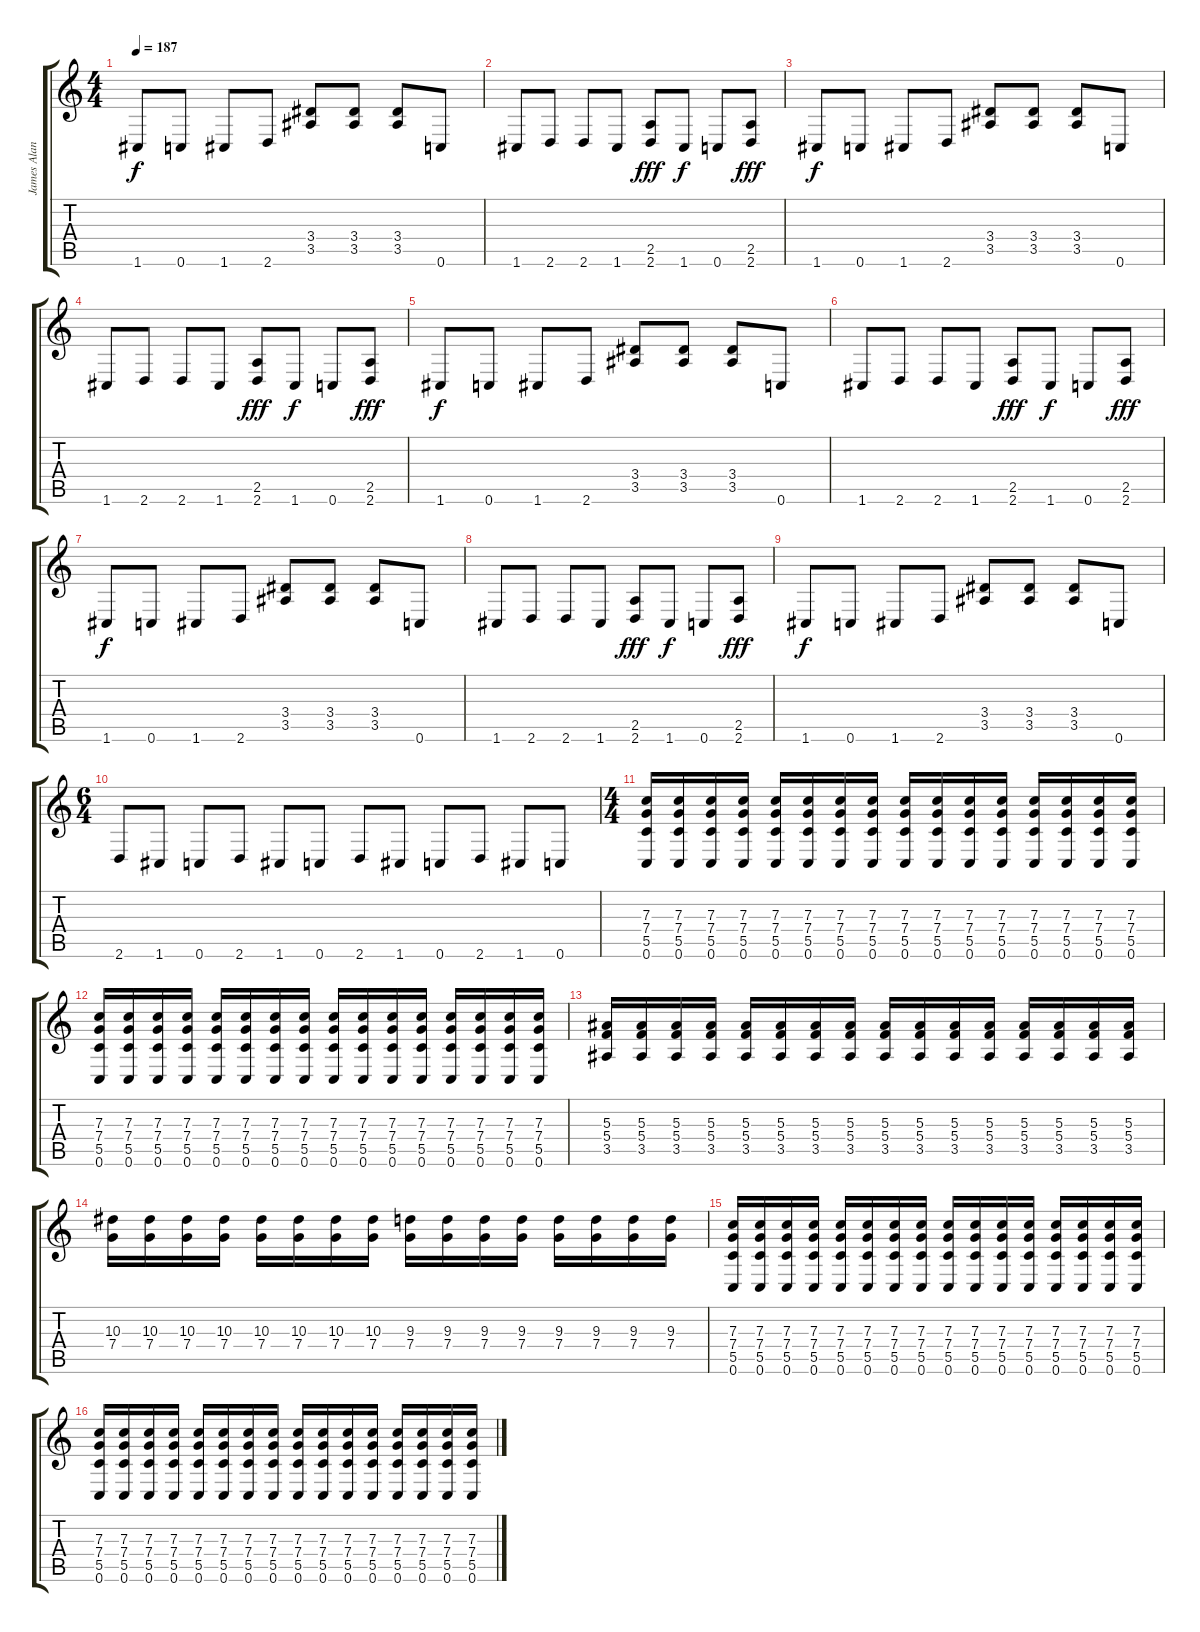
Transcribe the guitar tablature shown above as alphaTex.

\track ("James Alan Hetfield" "James Alan") {instrument distortionguitar}
\staff {score tabs}
\tuning (D4 A3 F3 C3 G2 C2) {hide}
\ts (4 4)
\tempo 187
\clef g2
\ks c
1.6.8{dy f} 0.6.8 1.6.8 2.6.8 (3.4 3.5).8 (3.4 3.5).8 (3.4 3.5).8 0.6.8 |
1.6.8 2.6.8 2.6.8 1.6.8 (2.5 2.6).8{dy fff} 1.6.8{dy f} 0.6.8 (2.5 2.6).8{dy fff} |
1.6.8{dy f} 0.6.8 1.6.8 2.6.8 (3.4 3.5).8 (3.4 3.5).8 (3.4 3.5).8 0.6.8 |
1.6.8 2.6.8 2.6.8 1.6.8 (2.5 2.6).8{dy fff} 1.6.8{dy f} 0.6.8 (2.5 2.6).8{dy fff} |
1.6.8{dy f} 0.6.8 1.6.8 2.6.8 (3.4 3.5).8 (3.4 3.5).8 (3.4 3.5).8 0.6.8 |
1.6.8 2.6.8 2.6.8 1.6.8 (2.5 2.6).8{dy fff} 1.6.8{dy f} 0.6.8 (2.5 2.6).8{dy fff} |
1.6.8{dy f} 0.6.8 1.6.8 2.6.8 (3.4 3.5).8 (3.4 3.5).8 (3.4 3.5).8 0.6.8 |
1.6.8 2.6.8 2.6.8 1.6.8 (2.5 2.6).8{dy fff} 1.6.8{dy f} 0.6.8 (2.5 2.6).8{dy fff} |
1.6.8{dy f} 0.6.8 1.6.8 2.6.8 (3.4 3.5).8 (3.4 3.5).8 (3.4 3.5).8 0.6.8 |
\ts (6 4)
2.6.8 1.6.8 0.6.8 2.6.8 1.6.8 0.6.8 2.6.8 1.6.8 0.6.8 2.6.8 1.6.8 0.6.8 |
\ts (4 4)
(7.3 7.4 5.5 0.6).16 (7.3 7.4 5.5 0.6).16 (7.3 7.4 5.5 0.6).16 (7.3 7.4 5.5 0.6).16 (7.3 7.4 5.5 0.6).16 (7.3 7.4 5.5 0.6).16 (7.3 7.4 5.5 0.6).16 (7.3 7.4 5.5 0.6).16 (7.3 7.4 5.5 0.6).16 (7.3 7.4 5.5 0.6).16 (7.3 7.4 5.5 0.6).16 (7.3 7.4 5.5 0.6).16 (7.3 7.4 5.5 0.6).16 (7.3 7.4 5.5 0.6).16 (7.3 7.4 5.5 0.6).16 (7.3 7.4 5.5 0.6).16 |
(7.3 7.4 5.5 0.6).16 (7.3 7.4 5.5 0.6).16 (7.3 7.4 5.5 0.6).16 (7.3 7.4 5.5 0.6).16 (7.3 7.4 5.5 0.6).16 (7.3 7.4 5.5 0.6).16 (7.3 7.4 5.5 0.6).16 (7.3 7.4 5.5 0.6).16 (7.3 7.4 5.5 0.6).16 (7.3 7.4 5.5 0.6).16 (7.3 7.4 5.5 0.6).16 (7.3 7.4 5.5 0.6).16 (7.3 7.4 5.5 0.6).16 (7.3 7.4 5.5 0.6).16 (7.3 7.4 5.5 0.6).16 (7.3 7.4 5.5 0.6).16 |
(5.3 5.4 3.5).16 (5.3 5.4 3.5).16 (5.3 5.4 3.5).16 (5.3 5.4 3.5).16 (5.3 5.4 3.5).16 (5.3 5.4 3.5).16 (5.3 5.4 3.5).16 (5.3 5.4 3.5).16 (5.3 5.4 3.5).16 (5.3 5.4 3.5).16 (5.3 5.4 3.5).16 (5.3 5.4 3.5).16 (5.3 5.4 3.5).16 (5.3 5.4 3.5).16 (5.3 5.4 3.5).16 (5.3 5.4 3.5).16 |
(10.3 7.4).16 (10.3 7.4).16 (10.3 7.4).16 (10.3 7.4).16 (10.3 7.4).16 (10.3 7.4).16 (10.3 7.4).16 (10.3 7.4).16 (9.3 7.4).16 (9.3 7.4).16 (9.3 7.4).16 (9.3 7.4).16 (9.3 7.4).16 (9.3 7.4).16 (9.3 7.4).16 (9.3 7.4).16 |
(7.3 7.4 5.5 0.6).16 (7.3 7.4 5.5 0.6).16 (7.3 7.4 5.5 0.6).16 (7.3 7.4 5.5 0.6).16 (7.3 7.4 5.5 0.6).16 (7.3 7.4 5.5 0.6).16 (7.3 7.4 5.5 0.6).16 (7.3 7.4 5.5 0.6).16 (7.3 7.4 5.5 0.6).16 (7.3 7.4 5.5 0.6).16 (7.3 7.4 5.5 0.6).16 (7.3 7.4 5.5 0.6).16 (7.3 7.4 5.5 0.6).16 (7.3 7.4 5.5 0.6).16 (7.3 7.4 5.5 0.6).16 (7.3 7.4 5.5 0.6).16 |
(7.3 7.4 5.5 0.6).16 (7.3 7.4 5.5 0.6).16 (7.3 7.4 5.5 0.6).16 (7.3 7.4 5.5 0.6).16 (7.3 7.4 5.5 0.6).16 (7.3 7.4 5.5 0.6).16 (7.3 7.4 5.5 0.6).16 (7.3 7.4 5.5 0.6).16 (7.3 7.4 5.5 0.6).16 (7.3 7.4 5.5 0.6).16 (7.3 7.4 5.5 0.6).16 (7.3 7.4 5.5 0.6).16 (7.3 7.4 5.5 0.6).16 (7.3 7.4 5.5 0.6).16 (7.3 7.4 5.5 0.6).16 (7.3 7.4 5.5 0.6).16
